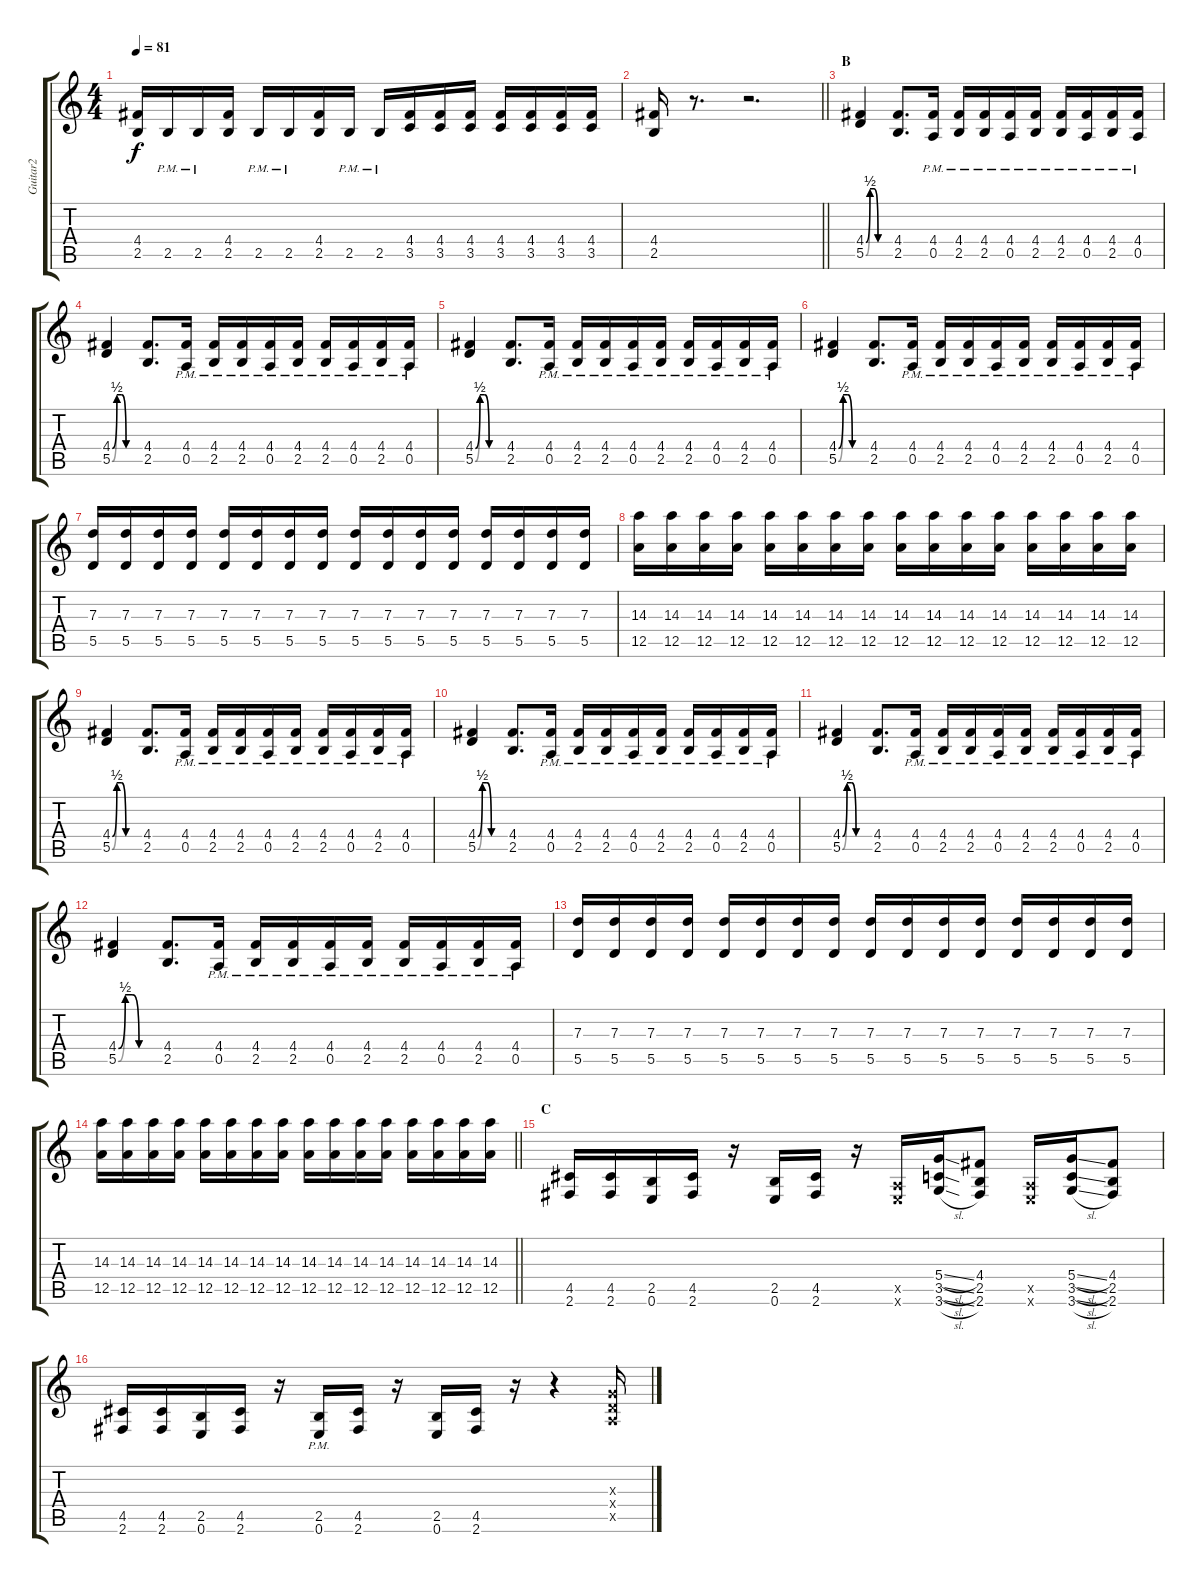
\track ("Guitar2" "Guitar2") {instrument overdrivenguitar}
\staff {score tabs}
\tuning (E4 B3 G3 D3 A2 E2) {hide}
\ts (4 4)
\tempo 81
\clef g2
\ks c
(4.4 2.5).16{dy f} 2.5{pm}.16 2.5{pm}.16 (4.4 2.5).16 2.5{pm}.16 2.5{pm}.16 (4.4 2.5).16 2.5{pm}.16 2.5{pm}.16 (4.4 3.5).16 (4.4 3.5).16 (4.4 3.5).16 (4.4 3.5).16 (4.4 3.5).16 (4.4 3.5).16 (4.4 3.5).16 |
\barLineRight lightlight
(4.4 2.5).16 r.8{d} r.2{d} |
\section ("" "B")
(4.4{be (custom 0 0 10 2 20 2 30 0 60 0)} 5.5{be (custom 0 0 10 2 20 2 30 0 60 0)}).4 (4.4 2.5).8{d} (4.4{pm} 0.5{pm}).16 (4.4{pm} 2.5{pm}).16 (4.4{pm} 2.5{pm}).16 (4.4{pm} 0.5{pm}).16 (4.4{pm} 2.5{pm}).16 (4.4{pm} 2.5{pm}).16 (4.4{pm} 0.5{pm}).16 (4.4{pm} 2.5{pm}).16 (4.4{pm} 0.5{pm}).16 |
(4.4{be (custom 0 0 10 2 20 2 30 0 60 0)} 5.5{be (custom 0 0 10 2 20 2 30 0 60 0)}).4 (4.4 2.5).8{d} (4.4{pm} 0.5{pm}).16 (4.4{pm} 2.5{pm}).16 (4.4{pm} 2.5{pm}).16 (4.4{pm} 0.5{pm}).16 (4.4{pm} 2.5{pm}).16 (4.4{pm} 2.5{pm}).16 (4.4{pm} 0.5{pm}).16 (4.4{pm} 2.5{pm}).16 (4.4{pm} 0.5{pm}).16 |
(4.4{be (custom 0 0 10 2 20 2 30 0 60 0)} 5.5{be (custom 0 0 10 2 20 2 30 0 60 0)}).4 (4.4 2.5).8{d} (4.4{pm} 0.5{pm}).16 (4.4{pm} 2.5{pm}).16 (4.4{pm} 2.5{pm}).16 (4.4{pm} 0.5{pm}).16 (4.4{pm} 2.5{pm}).16 (4.4{pm} 2.5{pm}).16 (4.4{pm} 0.5{pm}).16 (4.4{pm} 2.5{pm}).16 (4.4{pm} 0.5{pm}).16 |
(4.4{be (custom 0 0 10 2 20 2 30 0 60 0)} 5.5{be (custom 0 0 10 2 20 2 30 0 60 0)}).4 (4.4 2.5).8{d} (4.4{pm} 0.5{pm}).16 (4.4{pm} 2.5{pm}).16 (4.4{pm} 2.5{pm}).16 (4.4{pm} 0.5{pm}).16 (4.4{pm} 2.5{pm}).16 (4.4{pm} 2.5{pm}).16 (4.4{pm} 0.5{pm}).16 (4.4{pm} 2.5{pm}).16 (4.4{pm} 0.5{pm}).16 |
(7.3 5.5).16 (7.3 5.5).16 (7.3 5.5).16 (7.3 5.5).16 (7.3 5.5).16 (7.3 5.5).16 (7.3 5.5).16 (7.3 5.5).16 (7.3 5.5).16 (7.3 5.5).16 (7.3 5.5).16 (7.3 5.5).16 (7.3 5.5).16 (7.3 5.5).16 (7.3 5.5).16 (7.3 5.5).16 |
(14.3 12.5).16 (14.3 12.5).16 (14.3 12.5).16 (14.3 12.5).16 (14.3 12.5).16 (14.3 12.5).16 (14.3 12.5).16 (14.3 12.5).16 (14.3 12.5).16 (14.3 12.5).16 (14.3 12.5).16 (14.3 12.5).16 (14.3 12.5).16 (14.3 12.5).16 (14.3 12.5).16 (14.3 12.5).16 |
(4.4{be (custom 0 0 10 2 20 2 30 0 60 0)} 5.5{be (custom 0 0 10 2 20 2 30 0 60 0)}).4 (4.4 2.5).8{d} (4.4{pm} 0.5{pm}).16 (4.4{pm} 2.5{pm}).16 (4.4{pm} 2.5{pm}).16 (4.4{pm} 0.5{pm}).16 (4.4{pm} 2.5{pm}).16 (4.4{pm} 2.5{pm}).16 (4.4{pm} 0.5{pm}).16 (4.4{pm} 2.5{pm}).16 (4.4{pm} 0.5{pm}).16 |
(4.4{be (custom 0 0 10 2 20 2 30 0 60 0)} 5.5{be (custom 0 0 10 2 20 2 30 0 60 0)}).4 (4.4 2.5).8{d} (4.4{pm} 0.5{pm}).16 (4.4{pm} 2.5{pm}).16 (4.4{pm} 2.5{pm}).16 (4.4{pm} 0.5{pm}).16 (4.4{pm} 2.5{pm}).16 (4.4{pm} 2.5{pm}).16 (4.4{pm} 0.5{pm}).16 (4.4{pm} 2.5{pm}).16 (4.4{pm} 0.5{pm}).16 |
(4.4{be (custom 0 0 10 2 20 2 30 0 60 0)} 5.5{be (custom 0 0 10 2 20 2 30 0 60 0)}).4 (4.4 2.5).8{d} (4.4{pm} 0.5{pm}).16 (4.4{pm} 2.5{pm}).16 (4.4{pm} 2.5{pm}).16 (4.4{pm} 0.5{pm}).16 (4.4{pm} 2.5{pm}).16 (4.4{pm} 2.5{pm}).16 (4.4{pm} 0.5{pm}).16 (4.4{pm} 2.5{pm}).16 (4.4{pm} 0.5{pm}).16 |
(4.4{be (custom 0 0 10 2 20 2 30 0 60 0)} 5.5{be (custom 0 0 10 2 20 2 30 0 60 0)}).4 (4.4 2.5).8{d} (4.4{pm} 0.5{pm}).16 (4.4{pm} 2.5{pm}).16 (4.4{pm} 2.5{pm}).16 (4.4{pm} 0.5{pm}).16 (4.4{pm} 2.5{pm}).16 (4.4{pm} 2.5{pm}).16 (4.4{pm} 0.5{pm}).16 (4.4{pm} 2.5{pm}).16 (4.4{pm} 0.5{pm}).16 |
(7.3 5.5).16 (7.3 5.5).16 (7.3 5.5).16 (7.3 5.5).16 (7.3 5.5).16 (7.3 5.5).16 (7.3 5.5).16 (7.3 5.5).16 (7.3 5.5).16 (7.3 5.5).16 (7.3 5.5).16 (7.3 5.5).16 (7.3 5.5).16 (7.3 5.5).16 (7.3 5.5).16 (7.3 5.5).16 |
\barLineRight lightlight
(14.3 12.5).16 (14.3 12.5).16 (14.3 12.5).16 (14.3 12.5).16 (14.3 12.5).16 (14.3 12.5).16 (14.3 12.5).16 (14.3 12.5).16 (14.3 12.5).16 (14.3 12.5).16 (14.3 12.5).16 (14.3 12.5).16 (14.3 12.5).16 (14.3 12.5).16 (14.3 12.5).16 (14.3 12.5).16 |
\section ("" "C")
(4.5 2.6).16 (4.5 2.6).16 (2.5 0.6).16 (4.5 2.6).16 r.16 (2.5 0.6).16 (4.5 2.6).16 r.16 (0.5{x} 0.6{x}).16 (5.4{sl} 3.5{sl} 3.6{sl}).16 (4.4 2.5 2.6).8 (0.5{x} 0.6{x}).16 (5.4{sl} 3.5{sl} 3.6{sl}).16 (4.4 2.5 2.6).8 |
(4.5 2.6).16 (4.5 2.6).16 (2.5 0.6).16 (4.5 2.6).16 r.16 (2.5{pm} 0.6{pm}).16 (4.5 2.6).16 r.16 (2.5 0.6).16 (4.5 2.6).16 r.16 r.4 (0.3{x} 0.4{x} 0.5{x}).16
